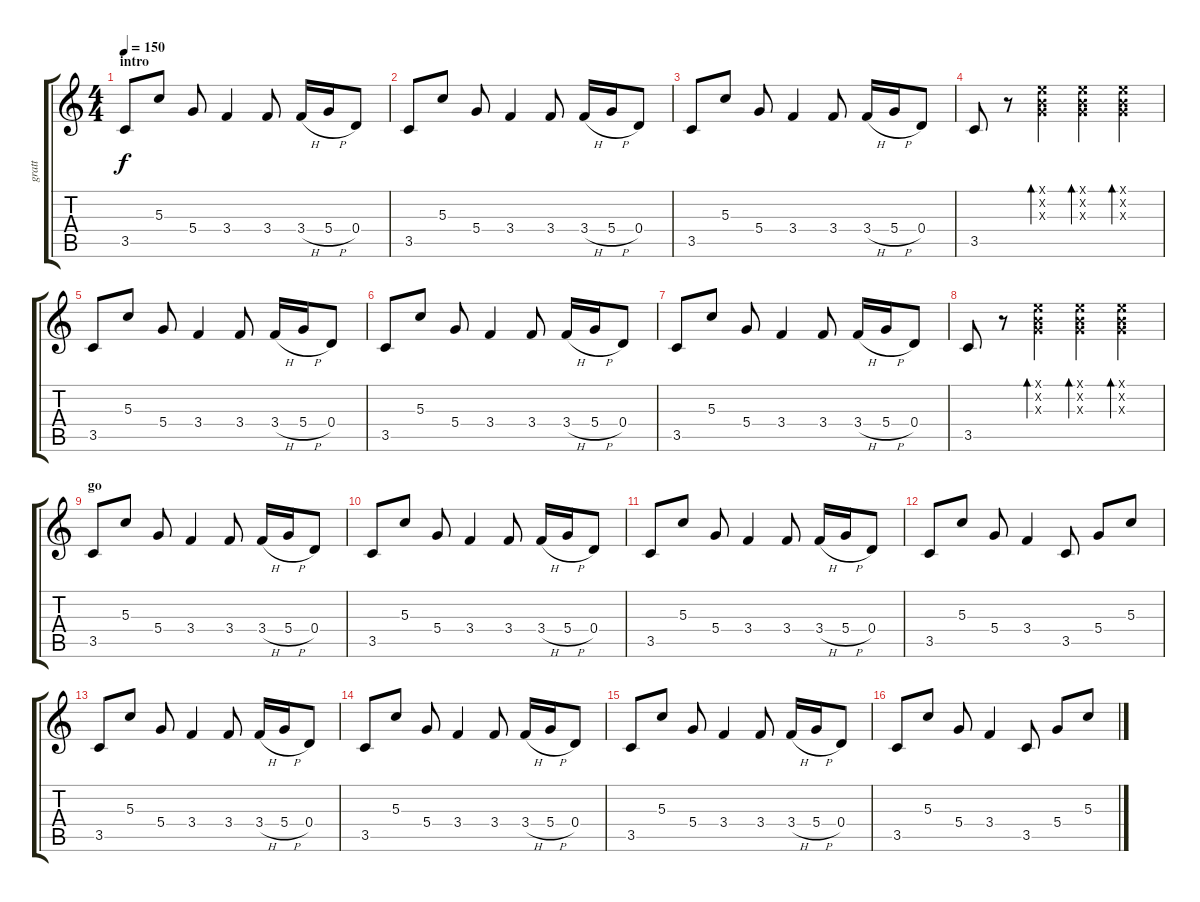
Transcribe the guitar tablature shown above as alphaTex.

\track ("gratt" "gratt") {instrument distortionguitar}
\staff {score tabs}
\tuning (E4 B3 G3 D3 A2 E2) {hide}
\ts (4 4)
\section ("" "intro")
\tempo 150
\clef g2
\ks c
3.5.8{dy f instrument electricguitarclean} 5.3.8 5.4.8 3.4.4 3.4.8 3.4{h}.16 5.4{h}.16 0.4.8 |
3.5.8 5.3.8 5.4.8 3.4.4 3.4.8 3.4{h}.16 5.4{h}.16 0.4.8 |
3.5.8 5.3.8 5.4.8 3.4.4 3.4.8 3.4{h}.16 5.4{h}.16 0.4.8 |
3.5.8 r.8 (0.1{x} 0.2{x} 0.3{x}).4{bd 480} (0.1{x} 0.2{x} 0.3{x}).4{bd 480} (0.1{x} 0.2{x} 0.3{x}).4{bd 480} |
3.5.8 5.3.8 5.4.8 3.4.4 3.4.8 3.4{h}.16 5.4{h}.16 0.4.8 |
3.5.8 5.3.8 5.4.8 3.4.4 3.4.8 3.4{h}.16 5.4{h}.16 0.4.8 |
3.5.8 5.3.8 5.4.8 3.4.4 3.4.8 3.4{h}.16 5.4{h}.16 0.4.8 |
3.5.8 r.8 (0.1{x} 0.2{x} 0.3{x}).4{bd 480} (0.1{x} 0.2{x} 0.3{x}).4{bd 480} (0.1{x} 0.2{x} 0.3{x}).4{bd 480} |
\section ("" "go")
3.5.8{instrument distortionguitar} 5.3.8 5.4.8 3.4.4 3.4.8 3.4{h}.16 5.4{h}.16 0.4.8 |
3.5.8 5.3.8 5.4.8 3.4.4 3.4.8 3.4{h}.16 5.4{h}.16 0.4.8 |
3.5.8 5.3.8 5.4.8 3.4.4 3.4.8 3.4{h}.16 5.4{h}.16 0.4.8 |
3.5.8 5.3.8 5.4.8 3.4.4 3.5.8 5.4.8 5.3.8 |
3.5.8 5.3.8 5.4.8 3.4.4 3.4.8 3.4{h}.16 5.4{h}.16 0.4.8 |
3.5.8 5.3.8 5.4.8 3.4.4 3.4.8 3.4{h}.16 5.4{h}.16 0.4.8 |
3.5.8 5.3.8 5.4.8 3.4.4 3.4.8 3.4{h}.16 5.4{h}.16 0.4.8 |
3.5.8 5.3.8 5.4.8 3.4.4 3.5.8 5.4.8 5.3.8
